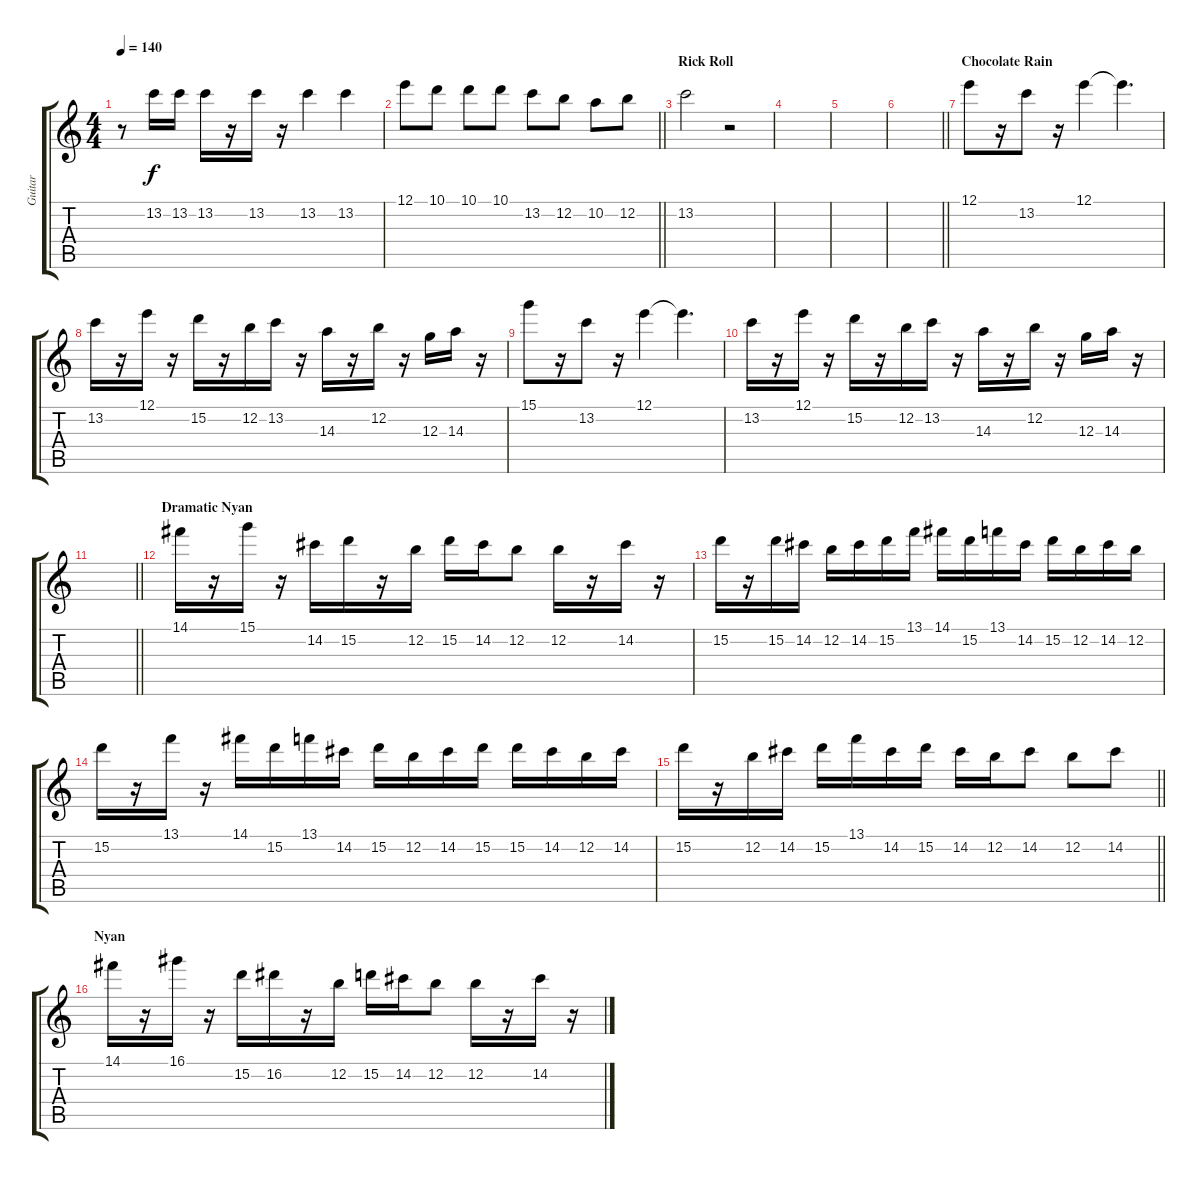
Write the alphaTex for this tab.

\track ("Guitar" "Guitar") {instrument overdrivenguitar}
\staff {score tabs}
\tuning (E4 B3 G3 D3 A2 E2) {hide}
\ts (4 4)
\tempo 140
\clef g2
\ks c
r.8{dy f} 13.2.16 13.2.16 13.2.16 r.16 13.2.16 r.16 13.2.4 13.2.4 |
\barLineRight lightlight
12.1.8 10.1.8 10.1.8 10.1.8 13.2.8 12.2.8 10.2.8 12.2.8 |
\section ("" "Rick Roll")
13.2.2 r.2 |
|
|
\barLineRight lightlight
|
\section ("" "Chocolate Rain")
12.1.8 r.16 13.2.8 r.16 12.1.4 12.1{t}.4{d} |
13.2.16 r.16 12.1.16 r.16 15.2.16 r.16 12.2.16 13.2.16 r.16 14.3.16 r.16 12.2.16 r.16 12.3.16 14.3.16 r.16 |
15.1.8 r.16 13.2.8 r.16 12.1.4 12.1{t}.4{d} |
13.2.16 r.16 12.1.16 r.16 15.2.16 r.16 12.2.16 13.2.16 r.16 14.3.16 r.16 12.2.16 r.16 12.3.16 14.3.16 r.16 |
\barLineRight lightlight
|
\section ("" "Dramatic Nyan")
14.1.16 r.16 15.1.16 r.16 14.2.16 15.2.16 r.16 12.2.16 15.2.16 14.2.16 12.2.8 12.2.16 r.16 14.2.16 r.16 |
15.2.16 r.16 15.2.16 14.2.16 12.2.16 14.2.16 15.2.16 13.1.16 14.1.16 15.2.16 13.1.16 14.2.16 15.2.16 12.2.16 14.2.16 12.2.16 |
15.2.16 r.16 13.1.16 r.16 14.1.16 15.2.16 13.1.16 14.2.16 15.2.16 12.2.16 14.2.16 15.2.16 15.2.16 14.2.16 12.2.16 14.2.16 |
\barLineRight lightlight
15.2.16 r.16 12.2.16 14.2.16 15.2.16 13.1.16 14.2.16 15.2.16 14.2.16 12.2.16 14.2.8 12.2.8 14.2.8 |
\section ("" "Nyan")
14.1.16 r.16 16.1.16 r.16 15.2.16 16.2.16 r.16 12.2.16 15.2.16 14.2.16 12.2.8 12.2.16 r.16 14.2.16 r.16
